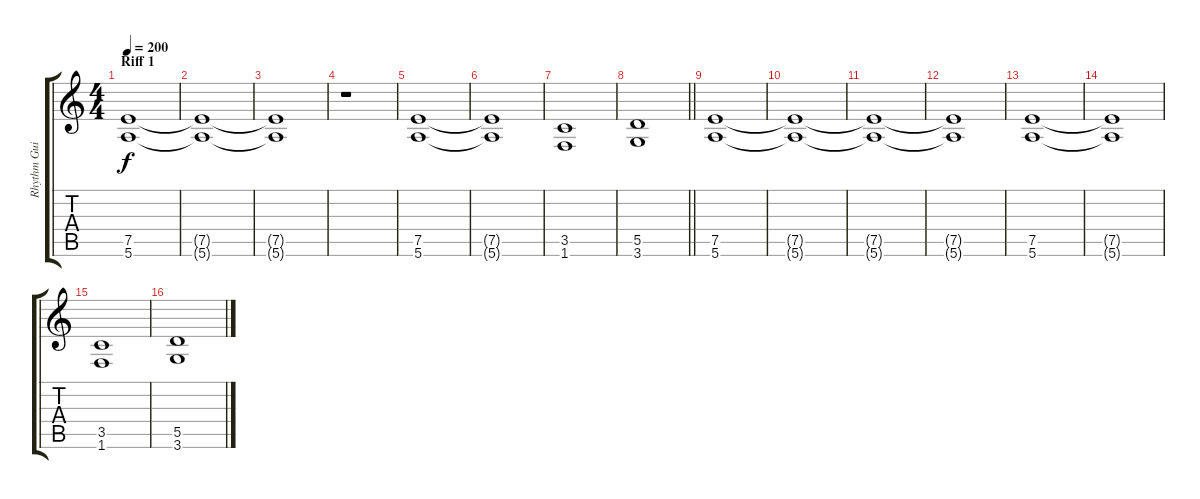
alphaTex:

\track ("Rhythm Guitar 2: Tapani Kangas" "Rhythm Gui") {instrument distortionguitar}
\staff {score tabs}
\tuning (E4 B3 G3 D3 A2 E2) {hide}
\ts (4 4)
\section ("" "Riff 1")
\tempo 200
\clef g2
\ks aminor
(7.5 5.6).1{dy f volume 0} |
(7.5{t} 5.6{t}).1 |
(7.5{t} 5.6{t}).1 |
r.1 |
(7.5 5.6).1{volume 14} |
(7.5{t} 5.6{t}).1 |
(3.5 1.6).1 |
\barLineRight lightlight
(5.5 3.6).1 |
(7.5 5.6).1 |
(7.5{t} 5.6{t}).1 |
(7.5{t} 5.6{t}).1 |
(7.5{t} 5.6{t}).1 |
(7.5 5.6).1 |
(7.5{t} 5.6{t}).1 |
(3.5 1.6).1 |
(5.5 3.6).1
